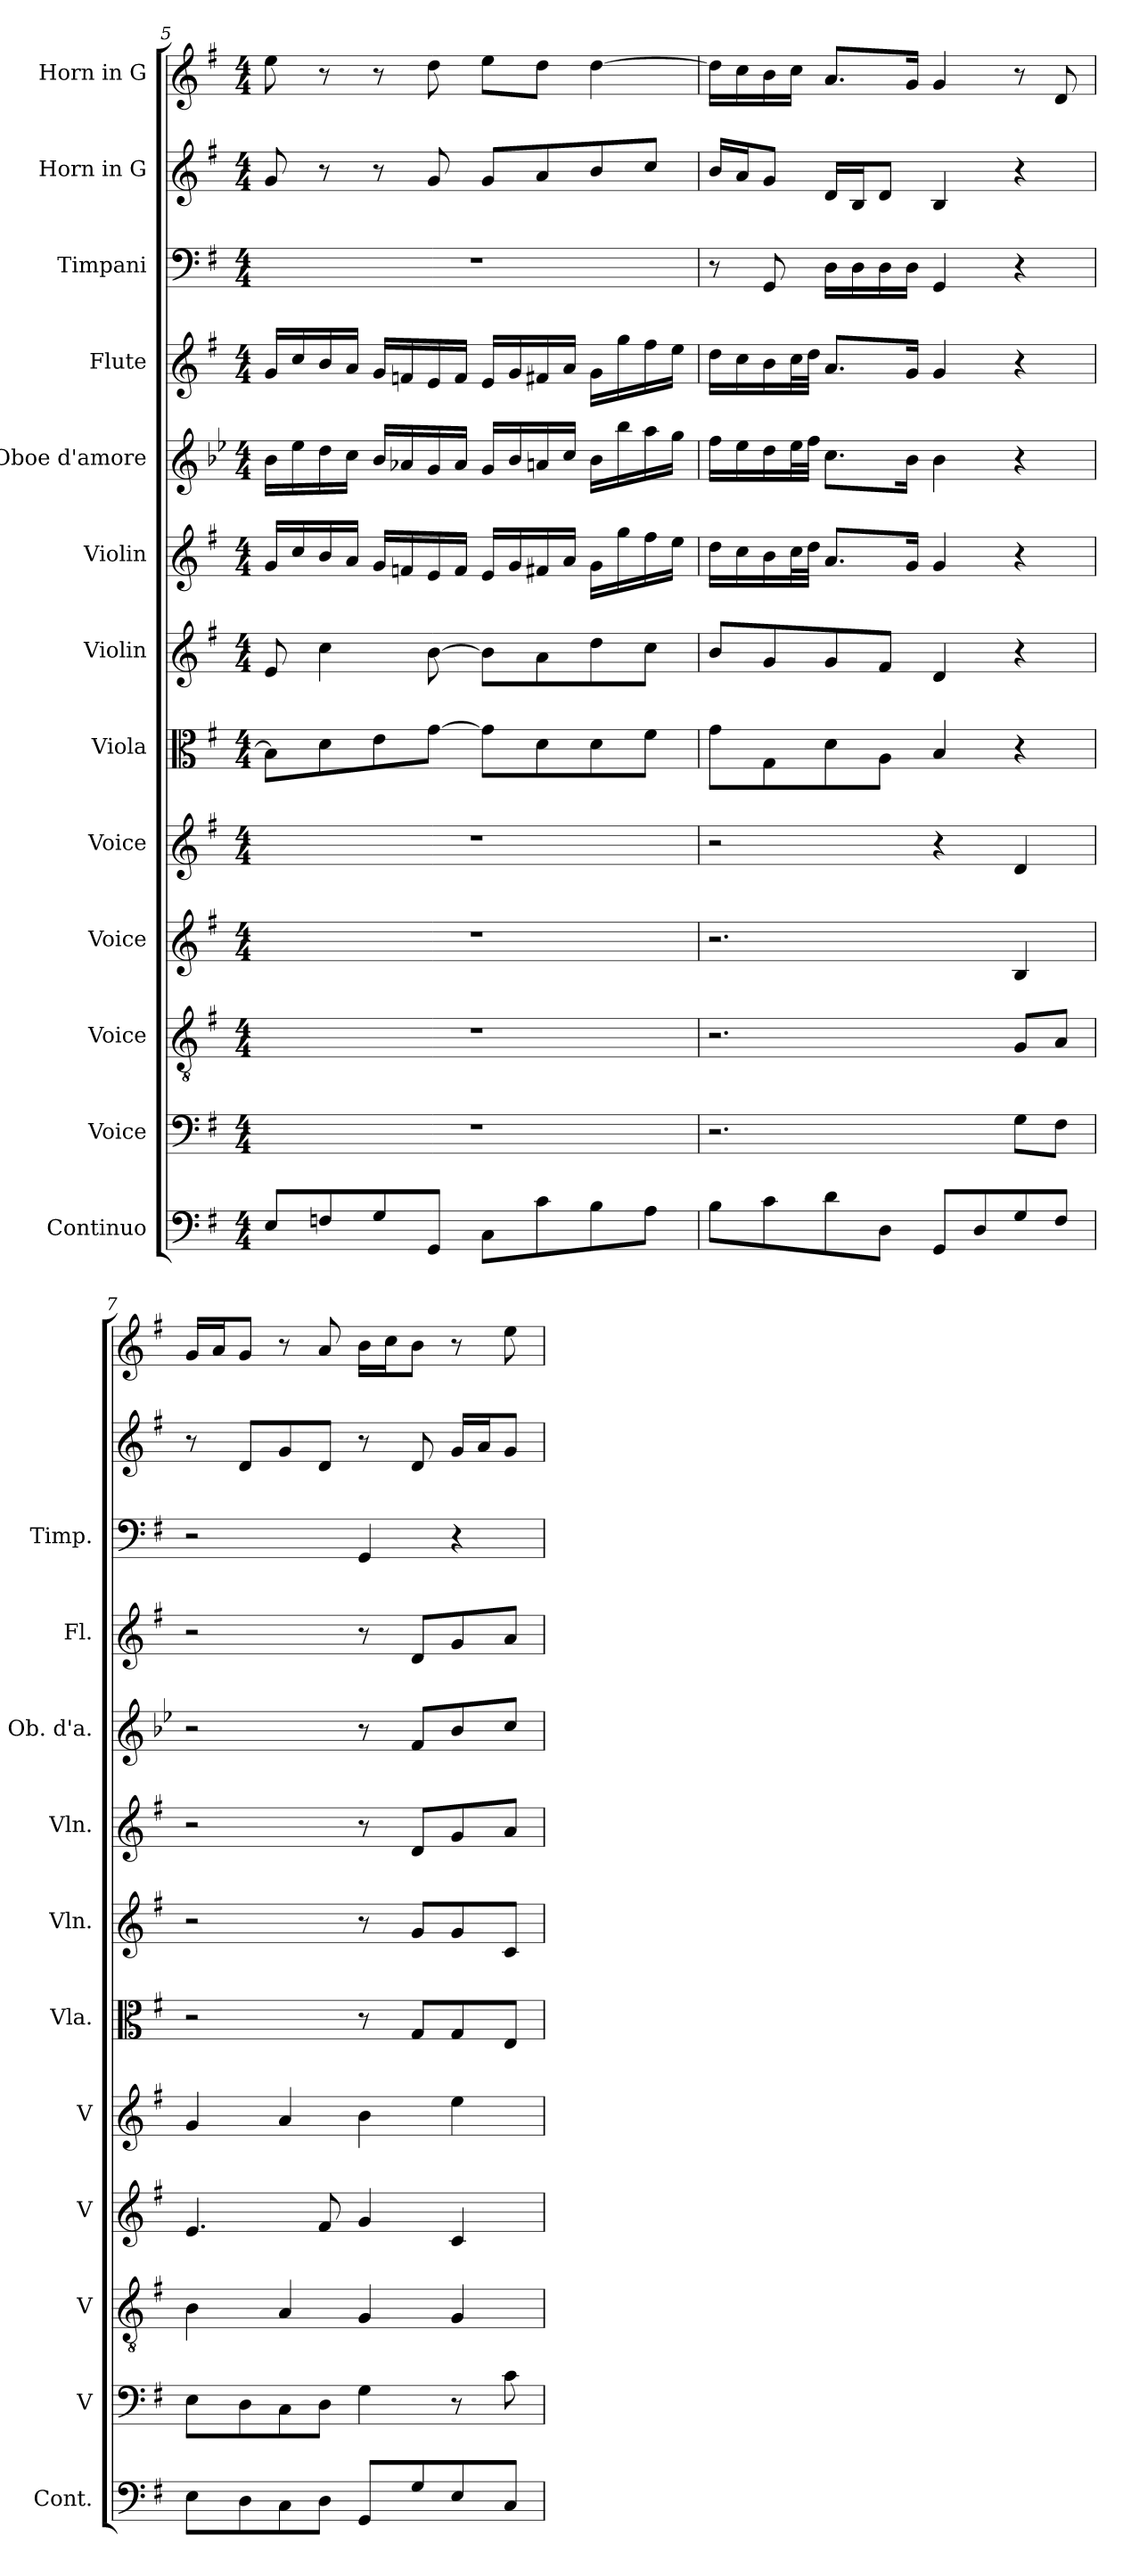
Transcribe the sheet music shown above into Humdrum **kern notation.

**kern	**kern	**kern	**kern	**kern	**kern	**kern	**kern	**kern	**kern	**kern	**kern	**kern
*part13	*part12	*part11	*part10	*part9	*part8	*part7	*part6	*part5	*part4	*part3	*part2	*part1
*staff13	*staff12	*staff11	*staff10	*staff9	*staff8	*staff7	*staff6	*staff5	*staff4	*staff3	*staff2	*staff1
*I"Continuo	*I"Voice	*I"Voice	*I"Voice	*I"Voice	*I"Viola	*I"Violin	*I"Violin	*I"Oboe d'amore	*I"Flute	*I"Timpani	*I"Horn in G	*I"Horn in G
*I'Cont.	*I'V	*I'V	*I'V	*I'V	*I'Vla.	*I'Vln.	*I'Vln.	*I'Ob. d'a.	*I'Fl.	*I'Timp.	*	*
*clefF4	*clefF4	*clefGv2	*clefG2	*clefG2	*clefC3	*clefG2	*clefG2	*clefG2	*clefG2	*clefF4	*clefG2	*clefG2
*	*	*	*	*	*	*	*	*ITrd2c3	*	*	*ITrd3c5	*ITrd3c5
*k[f#]	*k[f#]	*k[f#]	*k[f#]	*k[f#]	*k[f#]	*k[f#]	*k[f#]	*k[f#]	*k[f#]	*k[f#]	*k[f#c#]	*k[f#c#]
*M4/4	*M4/4	*M4/4	*M4/4	*M4/4	*M4/4	*M4/4	*M4/4	*M4/4	*M4/4	*M4/4	*M4/4	*M4/4
=5	=5	=5	=5	=5	=5	=5	=5	=5	=5	=5	=5	=5
8EL	1r	1r	1r	1r	8BL]	8e	16gLL	16gLL	16gLL	1r	8d	8b
.	.	.	.	.	.	.	16cc	16cc	16cc	.	.	.
8Fn	.	.	.	.	8d	4cc	16b	16b	16b	.	8r	8r
.	.	.	.	.	.	.	16aJJ	16aJJ	16aJJ	.	.	.
8G	.	.	.	.	8e	.	16gLL	16gLL	16gLL	.	8r	8r
.	.	.	.	.	.	.	16fn	16fn	16fn	.	.	.
8GGJ	.	.	.	.	[8gJ	[8b	16e	16e	16e	.	8d	8a
.	.	.	.	.	.	.	16fJJ	16fJJ	16fJJ	.	.	.
8CL	.	.	.	.	8gL]	8bL]	16eLL	16eLL	16eLL	.	8dL	8bL
.	.	.	.	.	.	.	16g	16g	16g	.	.	.
8c	.	.	.	.	8d	8a	16f#X	16f#X	16f#X	.	8e	8aJ
.	.	.	.	.	.	.	16aJJ	16aJJ	16aJJ	.	.	.
8B	.	.	.	.	8d	8dd	16gLL	16gLL	16gLL	.	8f#	[4a
.	.	.	.	.	.	.	16gg	16gg	16gg	.	.	.
8AJ	.	.	.	.	8f#J	8ccJ	16ff#	16ff#	16ff#	.	8gJ	.
.	.	.	.	.	.	.	16eeJJ	16eeJJ	16eeJJ	.	.	.
=6	=6	=6	=6	=6	=6	=6	=6	=6	=6	=6	=6	=6
8BL	2.r	2.r	2.r	2r	8gL	8bL	16ddLL	16ddLL	16ddLL	8r	16f#LL	16aLL]
.	.	.	.	.	.	.	16cc	16cc	16cc	.	16eJ	16g
8c	.	.	.	.	8G	8g	16b	16b	16b	8GG	8dJ	16f#
.	.	.	.	.	.	.	32ccL	32ccL	32ccL	.	.	16gJJ
.	.	.	.	.	.	.	32ddJJJ	32ddJJJ	32ddJJJ	.	.	.
8d	.	.	.	.	8d	8g	8.aL	8.aL	8.aL	16DLL	16ALL	8.eL
.	.	.	.	.	.	.	.	.	.	16D	16F#J	.
8DJ	.	.	.	.	8AJ	8f#J	.	.	.	16D	8AJ	.
.	.	.	.	.	.	.	16gJk	16gJk	16gJk	16DJJ	.	16dJk
8GGL	.	.	.	4r	4B	4d	4g	4g	4g	4GG	4F#	4d
8D	.	.	.	.	.	.	.	.	.	.	.	.
8G	8GL	8GL	4B	4d	4r	4r	4r	4r	4r	4r	4r	8r
8F#J	8F#J	8AJ	.	.	.	.	.	.	.	.	.	8A
=7	=7	=7	=7	=7	=7	=7	=7	=7	=7	=7	=7	=7
8EL	8EL	4B	4.e	4g	2r	2r	2r	2r	2r	2r	8r	16dLL
.	.	.	.	.	.	.	.	.	.	.	.	16eJ
8D	8D	.	.	.	.	.	.	.	.	.	8AL	8dJ
8C	8C	4A	.	4a	.	.	.	.	.	.	8d	8r
8DJ	8DJ	.	8f#	.	.	.	.	.	.	.	8AJ	8e
8GGL	4G	4G	4g	4b	8r	8r	8r	8r	8r	4GG	8r	16f#LL
.	.	.	.	.	.	.	.	.	.	.	.	16gJ
8G	.	.	.	.	8GL	8gL	8dL	8dL	8dL	.	8A	8f#J
8E	8r	4G	4c	4ee	8G	8g	8g	8g	8g	4r	16dLL	8r
.	.	.	.	.	.	.	.	.	.	.	16eJ	.
8CJ	8c	.	.	.	8EJ	8cJ	8aJ	8aJ	8aJ	.	8dJ	8b
=	=	=	=	=	=	=	=	=	=	=	=	=
*-	*-	*-	*-	*-	*-	*-	*-	*-	*-	*-	*-	*-
